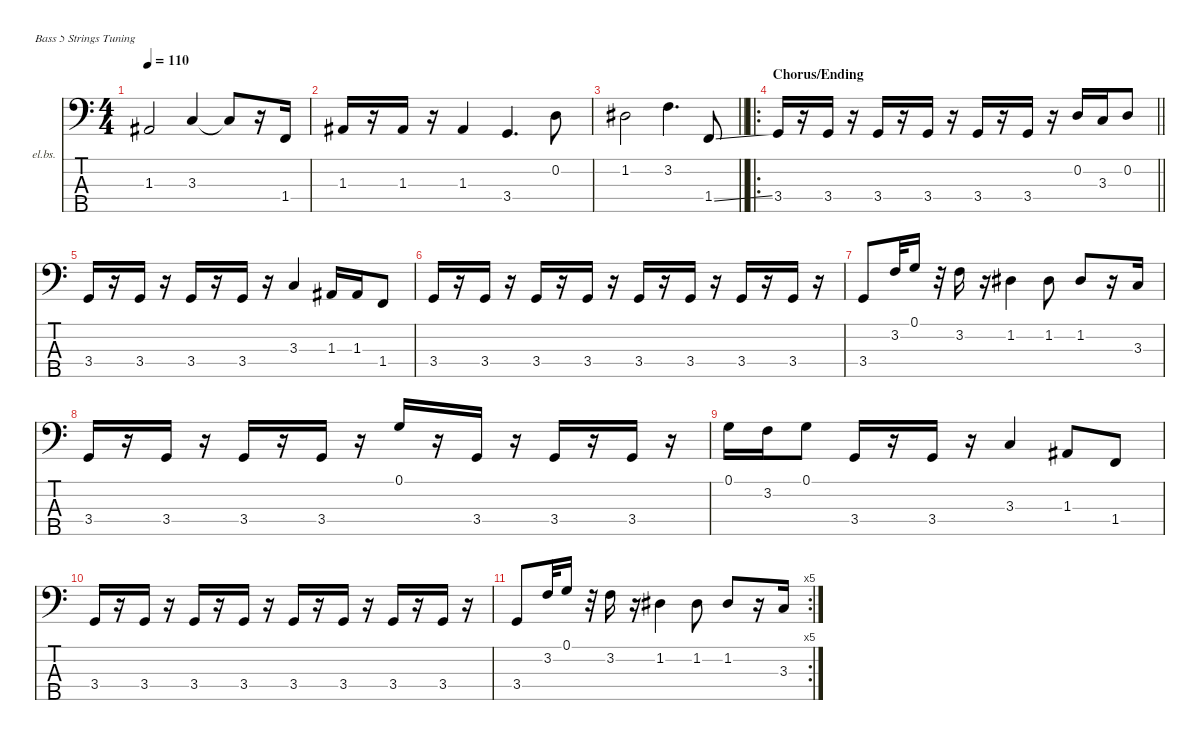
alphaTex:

\defaultSystemsLayout 4
\hideDynamics
\bracketExtendMode nobrackets
\firstSystemTrackNameOrientation horizontal
\otherSystemsTrackNameOrientation horizontal
\track ("Bass" "el.bs.") {instrument electricbassfinger}
\staff {score tabs}
\tuning (G2 D2 A1 E1 B0)
\ts (4 4)
\tempo 110
\clef f4
\ks c
1.3.2{dy f} 3.3.4 3.3{t}.8 r.16 1.4.16 |
1.3.16 r.16 1.3.16 r.16 1.3.4 3.4.4{d} 0.2.8 |
\barLineRight lightlight
1.2.2 3.2.4{d} 1.4{ss}.8 |
\ro
\section ("" "Chorus/Ending")
\barLineRight lightlight
3.4.16 r.16 3.4.16 r.16 3.4.16 r.16 3.4.16 r.16 3.4.16 r.16 3.4.16 r.16 0.2.16 3.3.16 0.2.8 |
3.4.16 r.16 3.4.16 r.16 3.4.16 r.16 3.4.16 r.16 3.3.4 1.3.16 1.3.16 1.4.8 |
3.4.16 r.16 3.4.16 r.16 3.4.16 r.16 3.4.16 r.16 3.4.16 r.16 3.4.16 r.16 3.4.16 r.16 3.4.16 r.16 |
3.4.8 3.2.32 0.1.16 r.32 3.2.16 r.16 1.2.4 1.2.8 1.2.8 r.16 3.3.16 |
3.4.16 r.16 3.4.16 r.16 3.4.16 r.16 3.4.16 r.16 0.1.16 r.16 3.4.16 r.16 3.4.16 r.16 3.4.16 r.16 |
0.1.16 3.2.16 0.1.8 3.4.16 r.16 3.4.16 r.16 3.3.4 1.3.8 1.4.8 |
3.4.16 r.16 3.4.16 r.16 3.4.16 r.16 3.4.16 r.16 3.4.16 r.16 3.4.16 r.16 3.4.16 r.16 3.4.16 r.16 |
\rc 5
3.4.8 3.2.32 0.1.16 r.32 3.2.16 r.16 1.2.4 1.2.8 1.2.8 r.16 3.3.16
